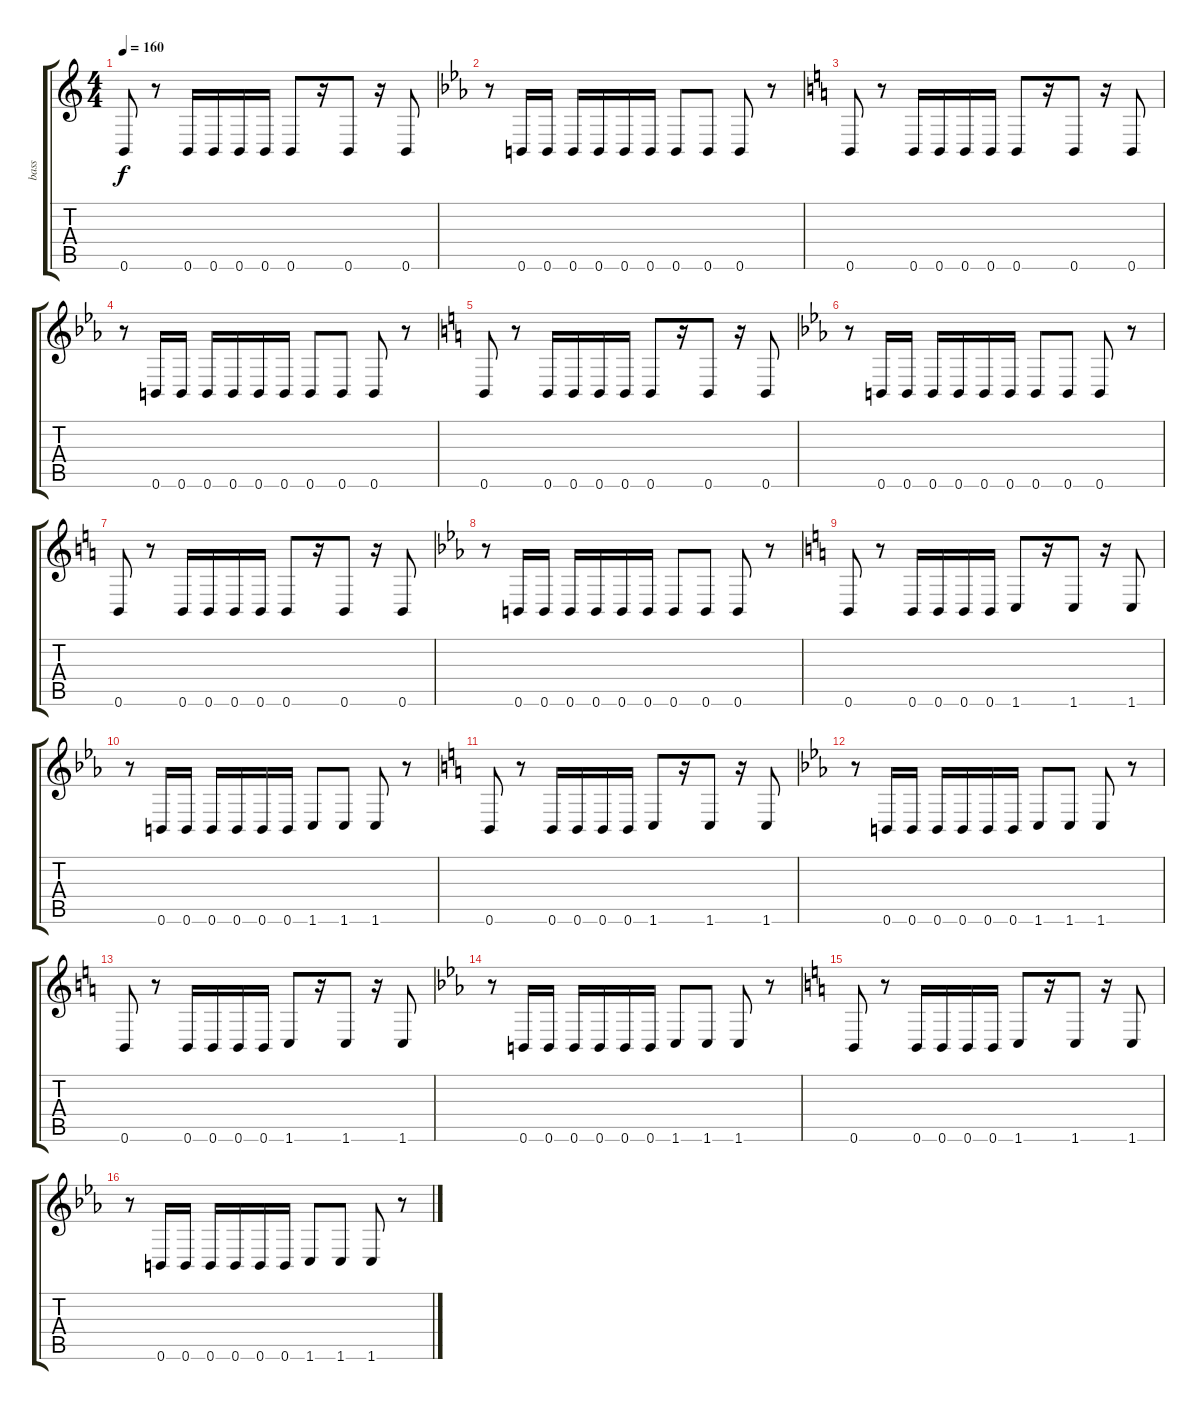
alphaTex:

\track ("bass" "bass") {instrument electricbassfinger}
\staff {score tabs}
\tuning (Db4 Ab3 E3 B2 Gb2 B1) {hide}
\ts (4 4)
\tempo 160
\clef g2
\ks c
0.6.8{dy f} r.8 0.6.16 0.6.16 0.6.16 0.6.16 0.6.8 r.16 0.6.8 r.16 0.6.8 |
\ks cminor
r.8 0.6.16 0.6.16 0.6.16 0.6.16 0.6.16 0.6.16 0.6.8 0.6.8 0.6.8 r.8 |
\ks c
0.6.8 r.8 0.6.16 0.6.16 0.6.16 0.6.16 0.6.8 r.16 0.6.8 r.16 0.6.8 |
\ks cminor
r.8 0.6.16 0.6.16 0.6.16 0.6.16 0.6.16 0.6.16 0.6.8 0.6.8 0.6.8 r.8 |
\ks c
0.6.8 r.8 0.6.16 0.6.16 0.6.16 0.6.16 0.6.8 r.16 0.6.8 r.16 0.6.8 |
\ks cminor
r.8 0.6.16 0.6.16 0.6.16 0.6.16 0.6.16 0.6.16 0.6.8 0.6.8 0.6.8 r.8 |
\ks c
0.6.8 r.8 0.6.16 0.6.16 0.6.16 0.6.16 0.6.8 r.16 0.6.8 r.16 0.6.8 |
\ks cminor
r.8 0.6.16 0.6.16 0.6.16 0.6.16 0.6.16 0.6.16 0.6.8 0.6.8 0.6.8 r.8 |
\ks c
0.6.8 r.8 0.6.16 0.6.16 0.6.16 0.6.16 1.6.8 r.16 1.6.8 r.16 1.6.8 |
\ks cminor
r.8 0.6.16 0.6.16 0.6.16 0.6.16 0.6.16 0.6.16 1.6.8 1.6.8 1.6.8 r.8 |
\ks c
0.6.8 r.8 0.6.16 0.6.16 0.6.16 0.6.16 1.6.8 r.16 1.6.8 r.16 1.6.8 |
\ks cminor
r.8 0.6.16 0.6.16 0.6.16 0.6.16 0.6.16 0.6.16 1.6.8 1.6.8 1.6.8 r.8 |
\ks c
0.6.8 r.8 0.6.16 0.6.16 0.6.16 0.6.16 1.6.8 r.16 1.6.8 r.16 1.6.8 |
\ks cminor
r.8 0.6.16 0.6.16 0.6.16 0.6.16 0.6.16 0.6.16 1.6.8 1.6.8 1.6.8 r.8 |
\ks c
0.6.8 r.8 0.6.16 0.6.16 0.6.16 0.6.16 1.6.8 r.16 1.6.8 r.16 1.6.8 |
\ks cminor
r.8 0.6.16 0.6.16 0.6.16 0.6.16 0.6.16 0.6.16 1.6.8 1.6.8 1.6.8 r.8
